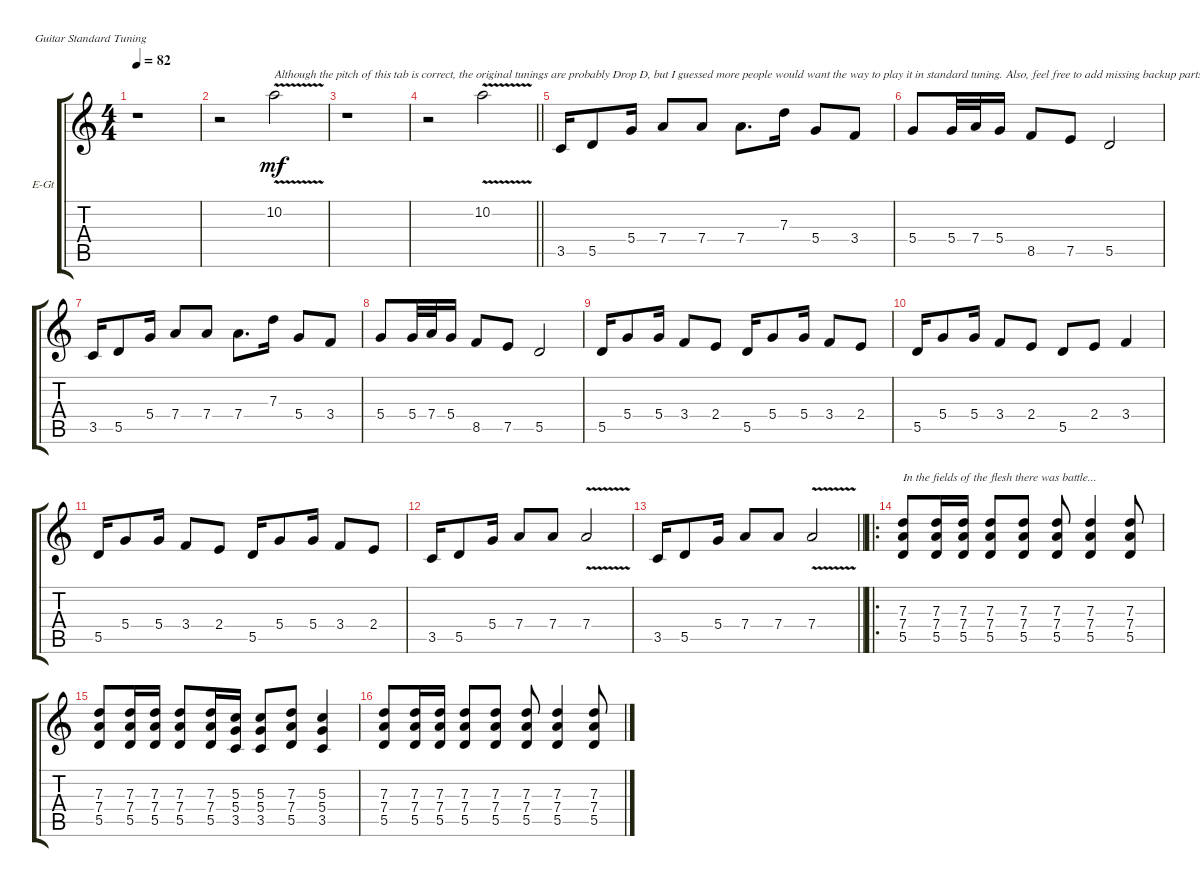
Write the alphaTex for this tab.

\bracketExtendMode groupsimilarinstruments
\firstSystemTrackNameOrientation horizontal
\otherSystemsTrackNameOrientation horizontal
\track ("Electric Guitar 2" "E-Gt") {multiBarRest instrument distortionguitar}
\staff {score tabs}
\tuning (E4 B3 G3 D3 A2 E2)
\ts (4 4)
\tempo 82
\clef g2
\ks c
r.1{dy mf instrument distortionguitar} |
r.2 10.2{v}.2{txt "Although the pitch of this tab is correct, the original tunings are probably Drop D, but I guessed more people would want the way to play it in standard tuning. Also, feel free to add missing backup parts, I've probably missed a few."} |
r.1 |
\barLineRight lightlight
r.2 10.2{v}.2 |
3.5.16 5.5.8 5.4.16 7.4.8 7.4.8 7.4.8{d} 7.3.16 5.4.8 3.4.8 |
5.4.8 5.4.32 7.4.32 5.4.16 8.5.8 7.5.8 5.5.2 |
3.5.16 5.5.8 5.4.16 7.4.8 7.4.8 7.4.8{d} 7.3.16 5.4.8 3.4.8 |
5.4.8 5.4.32 7.4.32 5.4.16 8.5.8 7.5.8 5.5.2 |
5.5.16 5.4.8 5.4.16 3.4.8 2.4.8 5.5.16 5.4.8 5.4.16 3.4.8 2.4.8 |
5.5.16 5.4.8 5.4.16 3.4.8 2.4.8 5.5.8 2.4.8 3.4.4 |
5.5.16 5.4.8 5.4.16 3.4.8 2.4.8 5.5.16 5.4.8 5.4.16 3.4.8 2.4.8 |
3.5.16 5.5.8 5.4.16 7.4.8 7.4.8 7.4{v}.2 |
\barLineRight lightlight
3.5.16 5.5.8 5.4.16 7.4.8 7.4.8 7.4{v}.2 |
\ro
(5.5 7.4 7.3).8{txt "In the fields of the flesh there was battle..."} (5.5 7.4 7.3).16 (5.5 7.4 7.3).16 (5.5 7.4 7.3).8 (5.5 7.4 7.3).8 (5.5 7.4 7.3).8 (5.5 7.4 7.3).4 (5.5 7.4 7.3).8 |
(5.5 7.4 7.3).8 (5.5 7.4 7.3).16 (5.5 7.4 7.3).16 (5.5 7.4 7.3).8 (5.5 7.4 7.3).16 (3.5 5.4 5.3).16 (3.5 5.4 5.3).8 (5.5 7.4 7.3).8 (3.5 5.4 5.3).4 |
(5.5 7.4 7.3).8 (5.5 7.4 7.3).16 (5.5 7.4 7.3).16 (5.5 7.4 7.3).8 (5.5 7.4 7.3).8 (5.5 7.4 7.3).8 (5.5 7.4 7.3).4 (5.5 7.4 7.3).8
